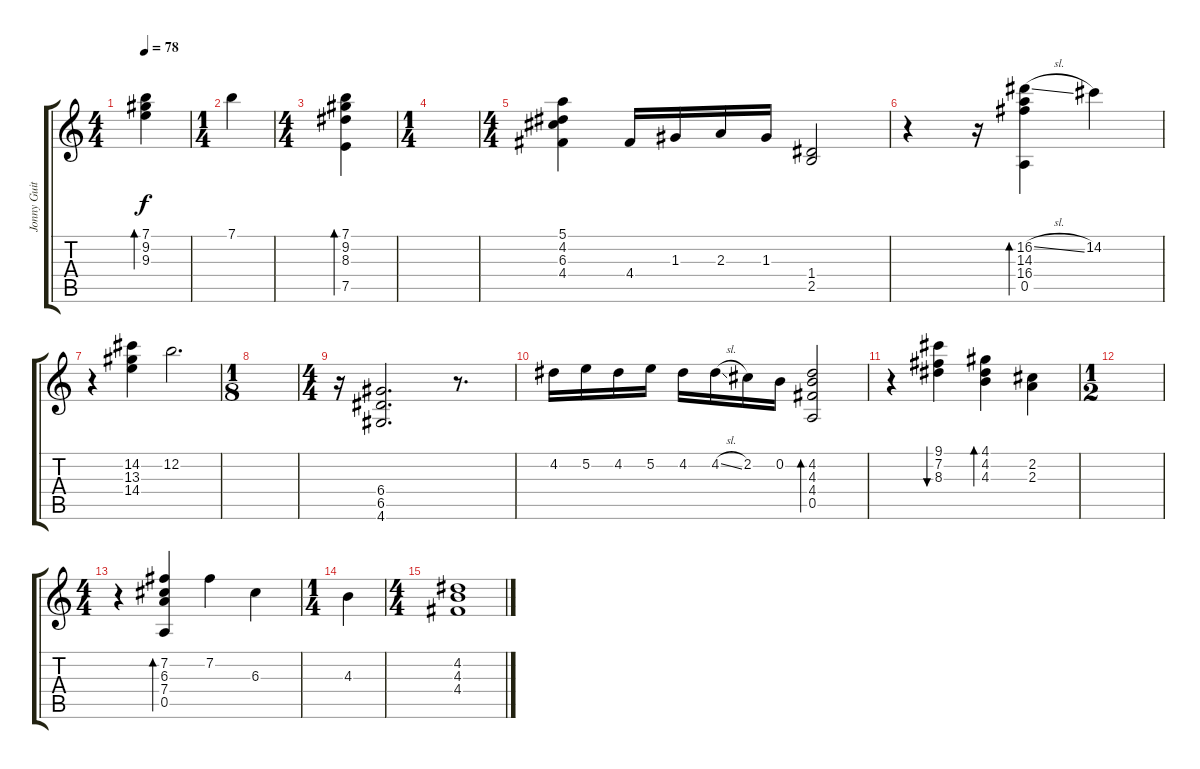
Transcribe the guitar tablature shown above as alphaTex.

\track ("Jonny Guitar" "Jonny Guit") {instrument electricguitarjazz}
\staff {score tabs}
\tuning (E4 B3 G3 D3 A2 E2) {hide}
\ts (4 4)
\tempo 78
\clef g2
\ks c
(7.1 9.2 9.3).4{bd 480 dy f} |
\ts (1 4)
7.1.4 |
\ts (4 4)
(7.1 9.2 8.3 7.5).4{bd 480} |
\ts (1 4)
|
\ts (4 4)
(5.1 4.2 6.3 4.4).4 4.4.16 1.3.16 2.3.16 1.3.16 (1.4 2.5).2 |
r.4 r.16 (16.2{sl} 14.3 16.4 0.5).4{bd 480} 14.2.4 |
r.4 (14.2 13.3 14.4).4 12.2.2{d} |
\ts (1 8)
|
\ts (4 4)
r.16 (6.4 6.5 4.6).2{d} r.8{d} |
4.2.16 5.2.16 4.2.16 5.2.16 4.2.16 4.2{sl}.16 2.2.16 0.2.16 (4.2 4.3 4.4 0.5).2{bd 60} |
r.4 (9.1 7.2 8.3).4{bu 480} (4.1 4.2 4.3).4{bd 480} (2.2 2.3).4 |
\ts (1 2)
|
\ts (4 4)
r.4 (7.2 6.3 7.4 0.5).4{bd 480} 7.2.4 6.3.4 |
\ts (1 4)
4.3.4 |
\ts (4 4)
(4.2 4.3 4.4).1
